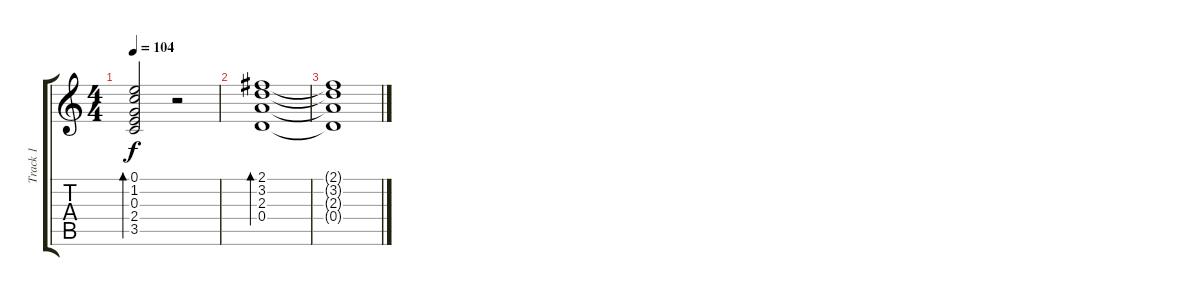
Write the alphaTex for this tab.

\track ("Track 1" "Track 1") {instrument acousticguitarsteel}
\staff {score tabs}
\tuning (E4 B3 G3 D3 A2 E2) {hide}
\ts (4 4)
\tempo 104
\clef g2
\ks c
(0.1 1.2 0.3 2.4 3.5).2{bd 60 dy f} r.2 |
(2.1 3.2 2.3 0.4).1{bd 60} |
(2.1{t} 3.2{t} 2.3{t} 0.4{t}).1
